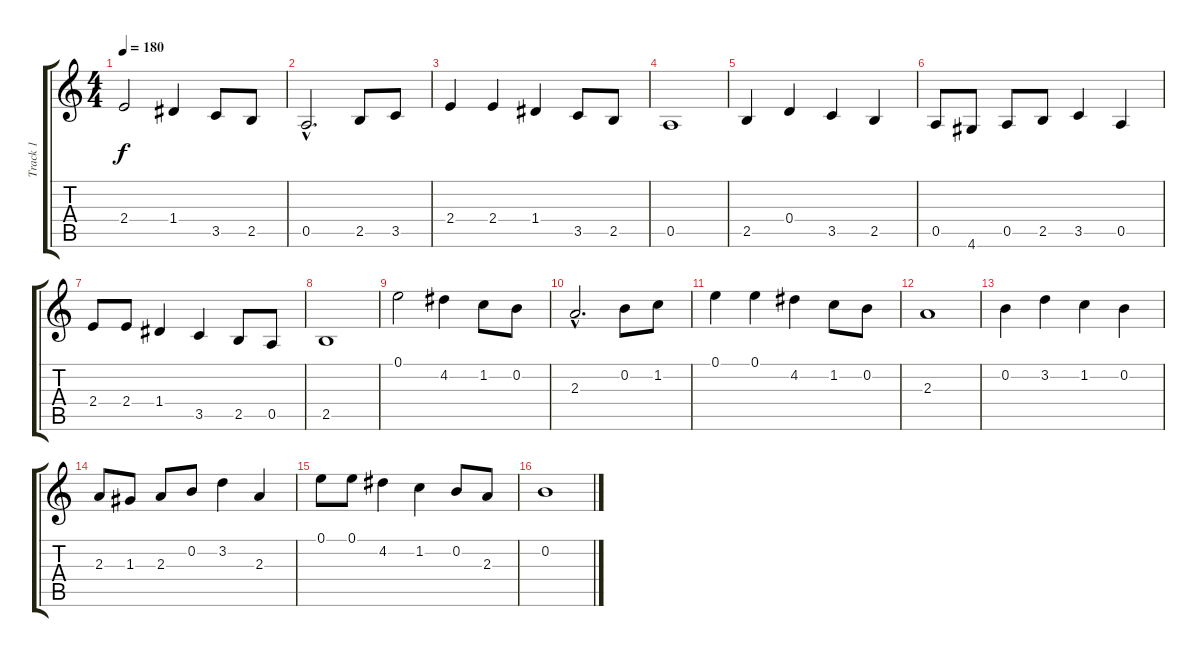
\track ("Track 1" "Track 1") {instrument distortionguitar}
\staff {score tabs}
\tuning (E4 B3 G3 D3 A2 E2) {hide}
\ts (4 4)
\tempo 180
\clef g2
\ks c
2.4.2{dy f instrument distortionguitar} 1.4.4 3.5.8 2.5.8 |
0.5{hac}.2{d} 2.5.8 3.5.8 |
2.4.4 2.4.4 1.4.4 3.5.8 2.5.8 |
0.5.1 |
2.5.4 0.4.4 3.5.4 2.5.4 |
0.5.8 4.6.8 0.5.8 2.5.8 3.5.4 0.5.4 |
2.4.8 2.4.8 1.4.4 3.5.4 2.5.8 0.5.8 |
2.5.1 |
0.1.2 4.2.4 1.2.8 0.2.8 |
2.3{hac}.2{d} 0.2.8 1.2.8 |
0.1.4 0.1.4 4.2.4 1.2.8 0.2.8 |
2.3.1 |
0.2.4 3.2.4 1.2.4 0.2.4 |
2.3.8 1.3.8 2.3.8 0.2.8 3.2.4 2.3.4 |
0.1.8 0.1.8 4.2.4 1.2.4 0.2.8 2.3.8 |
0.2.1
